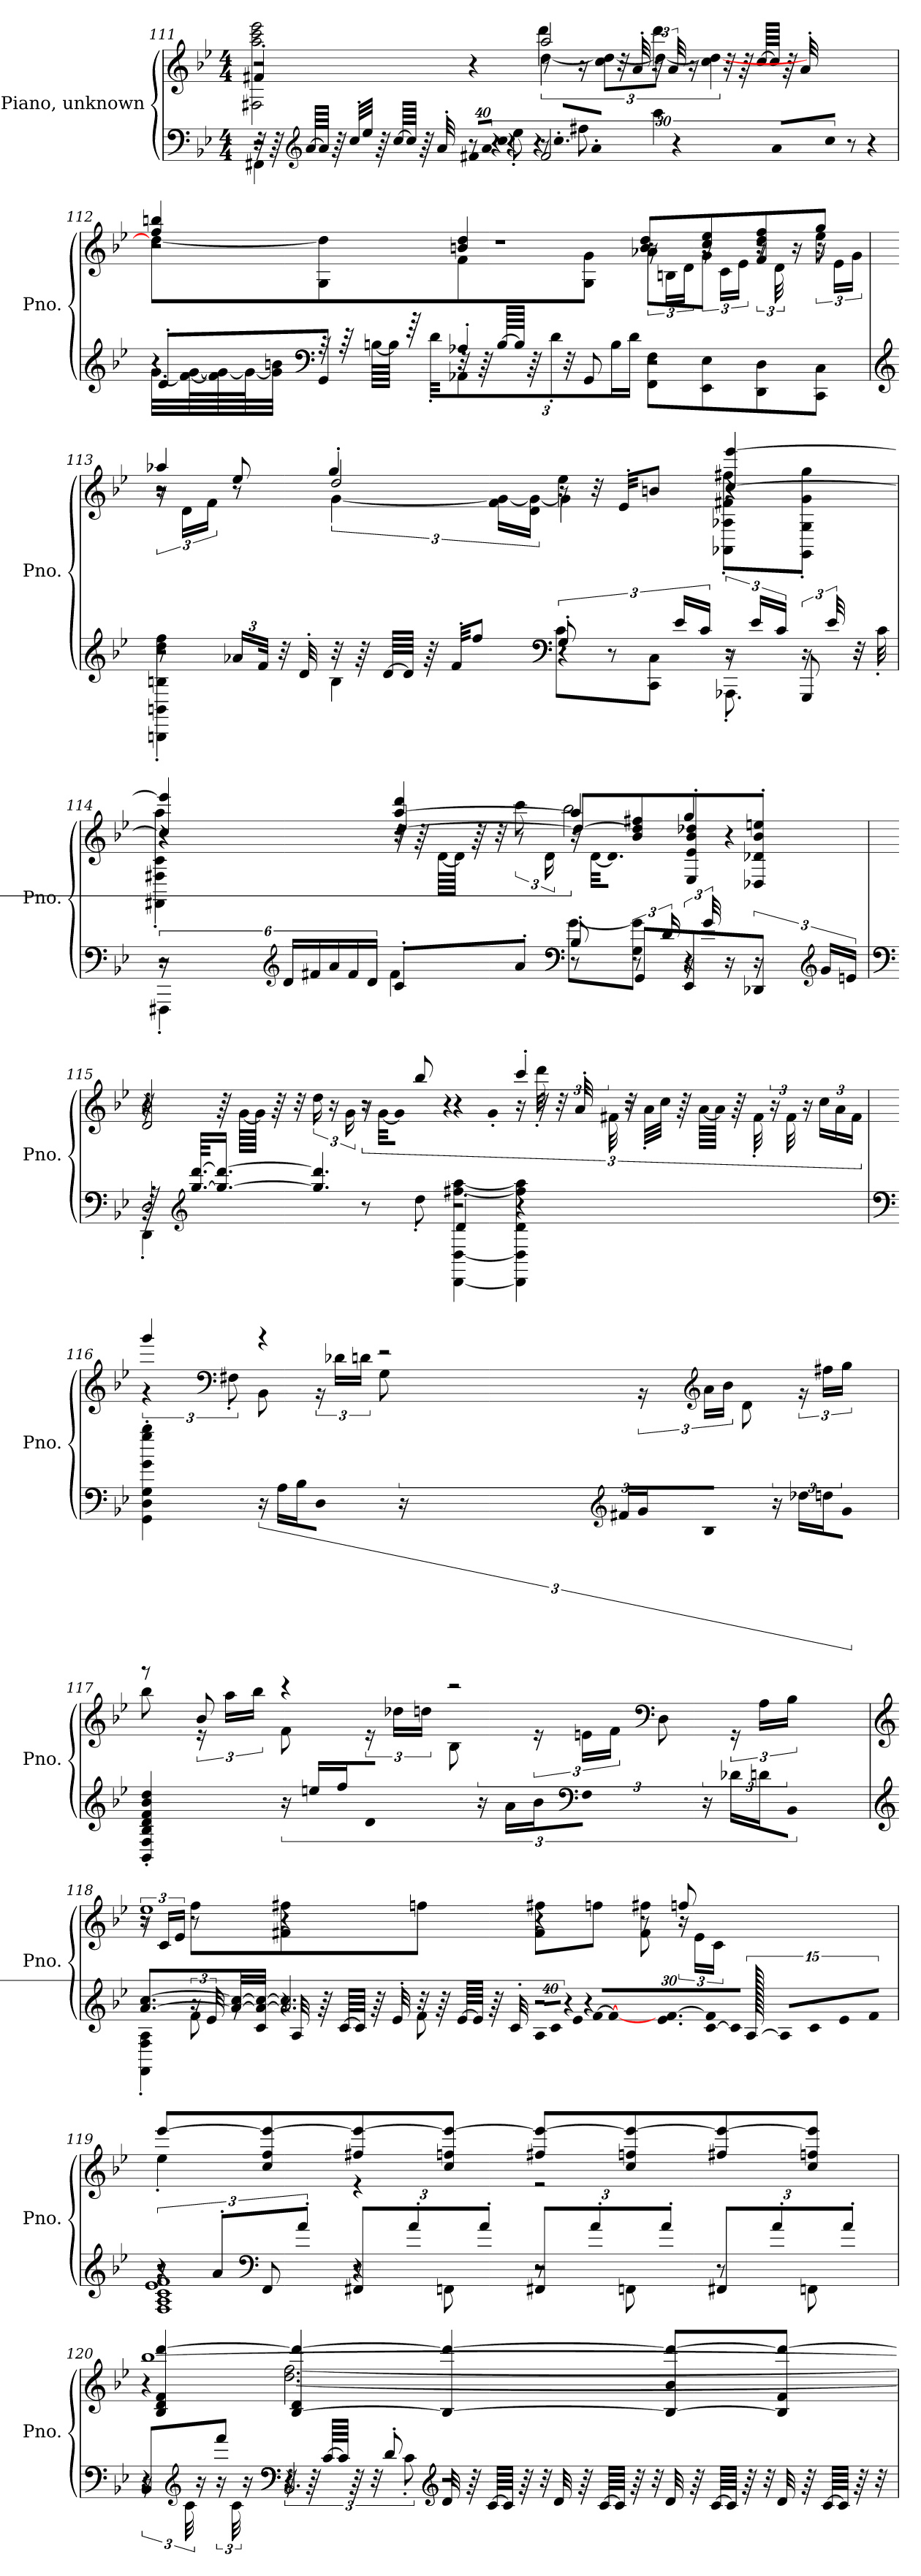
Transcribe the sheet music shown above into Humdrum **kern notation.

**kern	**kern
*part1	*part1
*staff2	*staff1
*I"Piano, unknown	*
*I'Pno.	*
!!LO:LB:g=z
*clefF4	*clefG2
*k[b-e-]	*k[b-e-]
*M4/4	*M4/4
=111	=111
*^	*^
*	*^	*	*^
*	*	*	*	*	*^
32r	4FF#X\	2r	2r	2r	4f#X'/	2F#X\ 2aa\ 2ccc\ 2eee-\
64r	.	.	.	.	.	.
*clefG2	*	*	*	*	*	*
[64a/LLLL	.	.	.	.	.	.
64a/JJJJ]	.	.	.	.	.	.
64r	.	.	.	.	.	.
32cc'/LLL	.	.	.	.	.	.
32ee-/JJJ	.	.	.	.	.	.
64r	.	.	.	.	.	.
[64cc/LLLL	.	.	.	.	.	.
64cc/JJJJ]	.	.	.	.	.	.
64r	.	.	.	.	.	.
32a'/	.	.	.	.	.	.
!LO:N:vis=32	!	!	!	!	!	!
640%23f#X/LLL	8r	.	.	.	4r	.
!LO:N:vis=32	!	!	!	!	!	!
640%23a/JJJ	.	.	.	.	.	.
!LO:N:vis=64	!	!	!	!	!	!
960%17r	.	.	.	.	.	.
!LO:N:vis=64	!	!	!	!	!	!
960%17cc/	.	.	.	.	.	.
!LO:N:vis=32	!	!	!	!	!	!
640%23r	.	.	.	.	.	.
.	8ee-'\	.	.	.	.	.
!LO:N:vis=64	!	!	!	!	!	!
960%17r	.	.	.	.	.	.
!LO:N:vis=32.	!	!	!	!	!	!
1920%103cc'/LLL	.	.	.	.	.	.
!LO:N:vis=32	!	!	!	!	!	!
640%23a'/JJJ	.	.	.	.	.	.
.	8r	2f#/	2aa/	4ddd\	8r	[6dd\
24r	.	.	.	.	.	.
24a/LL	.	.	.	.	.	.
24cc/JJ	.	.	.	.	.	.
.	8ff#X\	.	.	.	16r	.
8r	.	.	.	.	.	.
.	.	.	.	.	.	12cc\ 12dd\_L
.	.	.	.	.	32r	.
.	.	.	.	.	32a'/	.
.	4ccc\	.	.	4ddd'\	24r	12dd\J_
4r	.	.	.	.	.	.
.	.	.	.	.	48a/	.
.	.	.	.	.	16r	.
.	.	.	.	.	.	6cc\ 6dd\_
.	.	.	.	.	32r	.
.	.	.	.	.	64r	.
.	.	.	.	.	[64cc/LLLL	.
.	.	.	.	.	64cc/JJJJ]	.
.	.	.	.	.	64r	.
.	.	.	.	.	32a'/	.
.	1920ryy	1920ryy	1920ryy	1920ryy	1920ryy	1920ryy
!!LO:LB:g=z	!!	!!	!!
=112	=112	=112	=112	=112	=112	=112
4r	[32.g\LLL	8d'/L	1r	2r	4ff/ 4bbn/	8dd\L_
.	[64f\ 64g\_L	.	.	.	.	.
.	64f\] 64g\_	.	.	.	.	.
.	64g\J_	.	.	.	.	.
.	32g\] 32bn\JJJ	.	.	.	.	.
*clefF4	*	*	*	*	*	*
.	32r	8GG/J	.	.	.	8G\ 8dd\]
.	64r	.	.	.	.	.
.	[64Bn\LLLL	.	.	.	.	.
.	64B\JJJJ]	.	.	.	.	.
.	64r	.	.	.	.	.
.	32d'\KKL	.	.	.	.	.
*	*Xbrackettup	*	*	*	*	*
4A-X'/	12AA-X\	32r	.	.	4bn/ 4dd/	8f\
.	.	64r	.	.	.	.
.	.	[64B/LLLL	.	.	.	.
.	.	64B/JJJJ]	.	.	.	.
.	.	64r	.	.	.	.
.	12d'\	.	.	.	.	.
.	.	32r	.	.	.	.
.	.	8GG/	.	.	.	8G\ 8g\J
.	24B\L	.	.	.	.	.
.	24d\JJ	.	.	.	.	.
2r	8FF\ 8F\L	2r	.	8a-X\L	8b/ 8dd/L	24r
.	.	.	.	.	.	24Bn\LL
.	.	.	.	.	.	24d\JJ
.	8EE-\ 8E-\	.	.	8g\J	8cc/ 8ee-/	24r
.	.	.	.	.	.	24c\LL
.	.	.	.	.	.	24e-\JJ
.	8DD\ 8D\	.	.	8r	8f/ 8dd/ 8ff/	24r
.	.	.	.	.	.	48d\
.	.	.	.	.	.	16r
.	8CC\ 8C\J	.	.	8ee-\	8gg/J	24r
.	.	.	.	.	.	24e-\LL
.	.	.	.	.	.	24g\JJ
!!LO:LB:g=z	!!	!!	!!
=113	=113	=113	=113	=113	=113	=113
*clefG2	*	*	*	*	*	*
8r	4BBBn\' 4BBn\' 4Bn\' 4dd\' 4ff\'	2r	4aa-X/	2r	8r	24r
.	.	.	.	.	.	24d\LL
.	.	.	.	.	.	24f\JJ
24a-X/LL	.	.	.	.	8ee-/	8r
48f/JJk	.	.	.	.	.	.
32r	.	.	.	.	.	.
32d'/	.	.	.	.	.	.
32r	4B\	.	2dd/	.	4gg'/	[6g\
64r	.	.	.	.	.	.
[64d/LLLL	.	.	.	.	.	.
64d/JJJJ]	.	.	.	.	.	.
64r	.	.	.	.	.	.
32f'/KKL	.	.	.	.	.	.
8ff/J	.	.	.	.	.	.
.	.	.	.	.	.	24f\ 24g\_LL
.	.	.	.	.	.	24d\ 24g\_JJ
*clefF4	*	*	*	*	*	*
*brackettup	*	*	*	*	*	*
12G'/	8c\L	4r	.	4ee-\	16r	4g\]
.	.	.	.	.	32r	.
12r	.	.	.	.	.	.
.	.	.	.	.	32e-'/KKL	.
.	8CC\ 8C\J	.	.	.	8bn/J	.
24e-/LL	.	.	.	.	.	.
24c/JJ	.	.	.	.	.	.
24r	8.AAA-X'\	8r	4r	4r	[4cc/ [4eee-/	8AA-X\' 8A-X\' 8f#X\' 8ff#X\'L
24e-/LL	.	.	.	.	.	.
24c/JJ	.	.	.	.	.	.
24r	.	8GGG/	.	.	.	8GG\' 8G\' 8g\' 8gg\'J
48e-/	.	.	.	.	.	.
16r	32r	.	.	.	.	.
.	32c'\	.	.	.	.	.
!!LO:PB:g=z	!!	!!	!!
=114	=114	=114	=114	=114	=114	=114
24r	4FFF#X'\	2r	4r	4r	4cc/] 4eee-/]	4FF#X\' 4F#X\' 4c\' 4aa\'
*clefG2	*	*	*	*	*	*
24d/LL	.	.	.	.	.	.
24f#X/	.	.	.	.	.	.
*Xbrackettup	*	*	*	*	*	*
24a/	.	.	.	.	.	.
24f#/	.	.	.	.	.	.
24d/JJ	.	.	.	.	.	.
8c'/L	4f#\	.	[4aa/ 4ddd/	8r	[4dd/	32r
.	.	.	.	.	.	64r
.	.	.	.	.	.	[64d\LLLL
.	.	.	.	.	.	64d\JJJJ]
.	.	.	.	.	.	64r
.	.	.	.	.	.	32r
8a'/J	.	.	.	8ccc\	.	12r
.	.	.	.	.	.	24d\
*clefF4	*	*	*	*	*	*
8B-'/	[8g\L	8r	4aa/]	2bb-\	8dd/L_	24r
.	.	.	.	.	.	[48d\KKL
.	.	.	.	.	.	8.d\J]
*brackettup	*	*	*	*	*	*
12r	8G\ 8g\]J	8GG/L	.	.	8b-/ 8dd/] 8ff#X/	.
24d/	.	.	.	.	.	.
24r	4r	8EE-/	4gg/	.	8E-/' 8e-/' 8b-/' 8dd-X/'	4r
48g/	.	.	.	.	.	.
16r	.	.	.	.	.	.
24r	.	8DD-X/J	.	.	8D-X/' 8d-X/' 8b-/' 8een/'J	.
*clefG2	*	*	*	*	*	*
24g/LL	.	.	.	.	.	.
24en/JJ	.	.	.	.	.	.
*	*	*	*v	*v	*v	*v
!!LO:LB:g=z
=115	=115	=115	=115
*clefF4	*	*	*
*	*	*	*^
*	*	*	*	*^
128r	4DD'\	2D/	4r	32r	2d/ 2b-/
*clefG2	*	*	*	*	*
[64.gg/ [64.ddd/KKLL	.	.	.	.	.
16.gg/_ 16.ddd/_JJ	.	.	.	64r	.
.	.	.	.	[64g\LLLL	.
.	.	.	.	64g\JJJJ]	.
.	.	.	.	64r	.
.	.	.	.	32r	.
4.gg/] 4.ddd/]	.	.	.	24dd\	.
.	.	.	.	24r	.
.	.	.	.	24g\	.
.	8r	.	8r	24r	.
.	.	.	.	[48g\KKL	.
.	.	.	.	8g\J]	.
.	8dd'\	.	8bb-/	.	.
.	.	.	.	32r	.
.	.	.	.	32g'\	.
2r	[4DD\ [4D\ [4ff#X\ [4aa\	4d'/	4r	48ddd'\	4r
.	.	.	.	48r	.
.	.	.	.	48f#X\	.
.	.	.	.	32r	.
.	.	.	.	32a'\LLL	.
.	.	.	.	32cc\JJJ	.
.	.	.	.	64r	.
.	.	.	.	[64a\LLLL	.
.	.	.	.	64a\JJJJ]	.
.	.	.	.	64r	.
.	.	.	.	32f#'\	.
.	4DD\] 4D\] 4d\ 4ff#\] 4aa\]	4r	4ccc'/	24r	16r
.	.	.	.	48f#\	.
.	.	.	.	16r	32r
.	.	.	.	.	32a'/
*	*	*	*	*Xbrackettup	*
.	.	.	.	24cc\LL	8r
.	.	.	.	24a\	.
.	.	.	.	24f#\JJ	.
*v	*v	*v	*	*	*
*	*v	*v	*v
!!LO:LB:g=z
=116	=116
*clefF4	*
*	*^
*	*	*brackettup
4GG\' 4D\' 4G\' 4g\' 4gg\' 4bb-\'	4ggg/	6r
*	*clefF4	*
.	.	12F#X'\
24r	4r	8BB-\
24A\LL	.	.
24B-\J	.	.
8D\J	.	24r
.	.	24d-X\LL
.	.	24dn\JJ
24r	2r	8G\
*clefG2	*	*
24f#X/LL	.	.
24g/J	.	.
8B-/J	.	24r
*	*clefG2	*
.	.	24a\LL
.	.	24b-\JJ
24r	.	8d\
24dd-X\LL	.	.
24ddn\J	.	.
8g\J	.	24r
.	.	24ff#X\LL
.	.	24gg\JJ
!!LO:LB:g=z	!!
=117	=117	=117
4BB-/' 4F/' 4B-/' 4d/' 4f/' 4b-/' 4dd/'	8r	8bb-\
.	8b-/	24r
.	.	24aa\LL
.	.	24bb-\JJ
24r	4r	8f\
24een/LL	.	.
24ff/J	.	.
8d/J	.	24r
.	.	24dd-X\LL
.	.	24ddn\JJ
24r	2r	8B-\
24a\LL	.	.
24b-\J	.	.
*clefF4	*	*
8F\J	.	24r
.	.	24en\LL
.	.	24f\JJ
*	*clefF4	*
24r	.	8D\
24d-X\LL	.	.
24dn\J	.	.
8BB-\J	.	24r
.	.	24A\LL
.	.	24B-\JJ
*	*v	*v
!!LO:LB:g=z
=118	=118
*clefG2	*clefG2
*^	*^
*	*^	*	*^
*	*	*^	*	*	*
[8.a/ [8.cc/L	8r	8r	4FF\' 4F\' 4A\'	1ee-	8r	24r
.	.	.	.	.	.	24c/LL
.	.	.	.	.	.	24e-/JJ
.	8f\	24r	.	.	8ff\L	8r
.	.	48e-/	.	.	.	.
32a/_ 32cc/_LL	.	16r	.	.	.	.
32c/ 32a/_ 32cc/_JJJ	.	.	.	.	.	.
2.a/] 2.cc/]	8r	32A/	4r	.	8f#X\ 8ff#X\	4r
.	.	64r	.	.	.	.
.	.	[64c/LLLL	.	.	.	.
.	.	64c/JJJJ]	.	.	.	.
.	.	64r	.	.	.	.
.	.	32e-'/	.	.	.	.
.	8f\	32r	.	.	8ffn\J	.
.	.	64r	.	.	.	.
.	.	[64e-/LLLL	.	.	.	.
.	.	64e-/JJJJ]	.	.	.	.
.	.	64r	.	.	.	.
.	.	32c'/	.	.	.	.
!	!	!LO:N:vis=32	!	!	!	!
.	2r	640%23A/LLL	2r	.	8f#\ 8ff#X\L	4r
!	!	!LO:N:vis=32	!	!	!	!
.	.	640%23c/JJJ	.	.	.	.
!	!	!LO:N:vis=64	!	!	!	!
.	.	960%17r	.	.	.	.
!	!	!LO:N:vis=64	!	!	!	!
.	.	960%17e-/	.	.	.	.
!	!	!LO:N:vis=64	!	!	!	!
.	.	960%17r	.	.	.	.
!	!	!LO:N:vis=64	!	!	!	!
.	.	[960%17f/LLLL	.	.	8ffn\J	.
!	!	!LO:N:vis=64	!	!	!	!
.	.	960%17f/J_	.	.	.	.
.	.	1920ryy	.	.	.	.
!	!	!LO:N:vis=32.	!	!	!	!
.	.	1920%103e-/ 1920%103f/_	.	.	.	.
!	!	!LO:N:vis=64	!	!	!	!
.	.	[960%17c/ 960%17f/]L	.	.	.	.
!	!	!LO:N:vis=64	!	!	!	!
.	.	960%17c/JJJJ]	.	.	.	.
.	.	[1920A/	.	.	8f#\ 8ff#X\	8r
.	.	1920%79A/LL]	.	.	.	.
.	.	24c/	.	.	.	.
.	.	24e-/J	.	.	.	.
.	.	8f/J	.	.	24r	8ffn/
.	.	.	.	.	24e-\LL	.
.	.	.	.	.	24c\JJ	.
*	*	*	*	*	*v	*v
!!LO:LB:g=z
=119	=119	=119	=119	=119	=119
12r	1F 1A 1c 1e- 1f	8r	4r	[8eee-/L	4ee-'\
12a'/L	.	.	.	.	.
*clefF4	*	*	*	*	*
.	.	8FF/	.	8cc/ 8ff/ 8eee-/_	.
12a'/J	.	.	.	.	.
*	*	*Xbrackettup	*	*	*
4r	.	12FF#X/L	8r	8ff#X/ 8eee-/_	4r
.	.	12a'/	.	.	.
.	.	.	8FFn\	8cc/ 8ffn/ 8eee-/_J	.
.	.	12a'/J	.	.	.
2r	.	12FF#X/L	8r	8ff#X/ 8eee-/_L	2r
.	.	12a'/	.	.	.
.	.	.	8FFn\	8cc/ 8ffn/ 8eee-/_	.
.	.	12a'/J	.	.	.
.	.	12FF#X/L	8r	8ff#X/ 8eee-/_	.
.	.	12a'/	.	.	.
.	.	.	8FFn\	8cc/ 8ffn/ 8eee-/]J	.
.	.	12a'/J	.	.	.
*	*v	*v	*v	*	*
*	*	*v	*v
!!LO:PB:g=z
=120	=120	=120
*	*brackettup	*
*	*^	*^
*	*	*	*	*^
8BB-/L	24r	4r	[1bb-	4r	4B-/ 4d/ 4f/ [4ddd/
*clefG2	*	*	*	*	*
.	48c\	.	.	.	.
.	16r	.	.	.	.
8fff/J	24r	.	.	.	.
.	48c\	.	.	.	.
.	16r	.	.	.	.
*clefF4	*	*	*	*	*
32r	6r	2.BB-/	.	[2.dd\ [2.ff\	[4B-/ 4d/ 4ddd/_
64r	.	.	.	.	.
[64c/LLLL	.	.	.	.	.
64c/JJJJ]	.	.	.	.	.
64r	.	.	.	.	.
32r	.	.	.	.	.
8d'/	.	.	.	.	.
.	12c'\	.	.	.	.
*clefG2	*	*	*	*	*
32d/	2r	.	.	.	4B-/_ 4ddd/_
64r	.	.	.	.	.
[64c/LLLL	.	.	.	.	.
64c/JJJJ]	.	.	.	.	.
64r	.	.	.	.	.
32r	.	.	.	.	.
32d/	.	.	.	.	.
64r	.	.	.	.	.
[64c/LLLL	.	.	.	.	.
64c/JJJJ]	.	.	.	.	.
64r	.	.	.	.	.
32r	.	.	.	.	.
32d/	.	.	.	.	8B-/_ 8b-/ 8ddd/_L
64r	.	.	.	.	.
[64c/LLLL	.	.	.	.	.
64c/JJJJ]	.	.	.	.	.
64r	.	.	.	.	.
32r	.	.	.	.	.
32d/	.	.	.	.	8B-/] 8f/ 8ddd/_J
64r	.	.	.	.	.
[64c/LLLL	.	.	.	.	.
64c/JJJJ]	.	.	.	.	.
64r	.	.	.	.	.
32r	.	.	.	.	.
*v	*v	*v	*	*	*
*	*v	*v	*v
=	=
*-	*-
